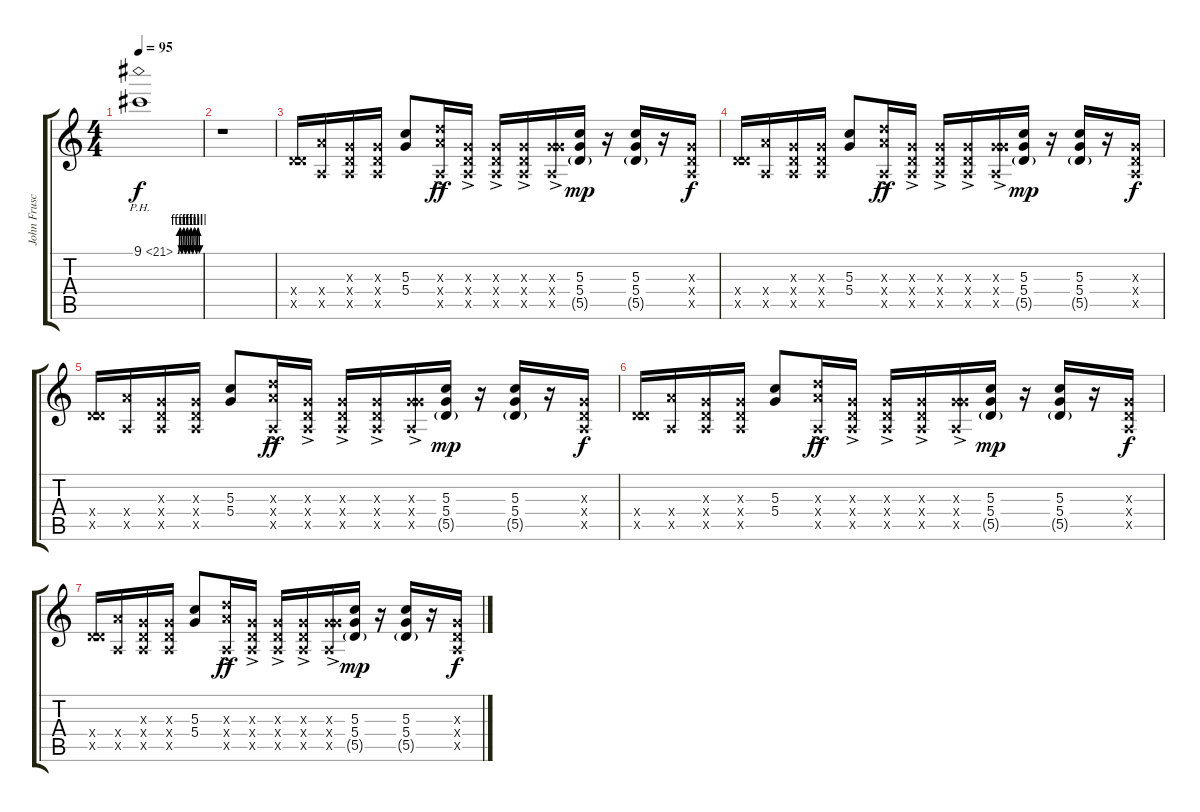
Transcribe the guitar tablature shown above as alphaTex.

\track ("John Frusciante/Guitar" "John Frusc") {instrument distortionguitar}
\staff {score tabs}
\tuning (E4 B3 G3 D3 A2 E2) {hide}
\ts (4 4)
\tempo 95
\clef g2
\ks c
9.1{be (custom 0 0 5 4 10 0 15 4 20 0 25 4 30 0 35 4 40 0 45 4 51 0 55 4 60 0) ph 12}.1{dy f} |
r.1 |
(0.4{x} 5.5{x}).16 (7.4{x} 0.5{x}).16 (0.3{x} 0.4{x} 0.5{x}).16 (0.3{x} 0.4{x} 0.5{x}).16 (5.3 5.4).8 (7.3{ac x} 7.4{ac x} 0.5{ac x}).16{dy ff} (0.3{x} 0.4{ac x} 0.5{x}).16 (0.3{x} 0.4{ac x} 0.5{x}).16 (0.3{x} 0.4{ac x} 0.5{x}).16 (0.3{x} 5.4{ac x} 0.5{x}).16 (5.3 5.4 5.5{g}).16{dy mp} r.16 (5.3 5.4 5.5{g}).16 r.16 (0.3{x} 0.4{x} 0.5{x}).16{dy f} |
(0.4{x} 5.5{x}).16 (7.4{x} 0.5{x}).16 (0.3{x} 0.4{x} 0.5{x}).16 (0.3{x} 0.4{x} 0.5{x}).16 (5.3 5.4).8 (7.3{ac x} 7.4{ac x} 0.5{ac x}).16{dy ff} (0.3{x} 0.4{ac x} 0.5{x}).16 (0.3{x} 0.4{ac x} 0.5{x}).16 (0.3{x} 0.4{ac x} 0.5{x}).16 (0.3{x} 5.4{ac x} 0.5{x}).16 (5.3 5.4 5.5{g}).16{dy mp} r.16 (5.3 5.4 5.5{g}).16 r.16 (0.3{x} 0.4{x} 0.5{x}).16{dy f} |
(0.4{x} 5.5{x}).16 (7.4{x} 0.5{x}).16 (0.3{x} 0.4{x} 0.5{x}).16 (0.3{x} 0.4{x} 0.5{x}).16 (5.3 5.4).8 (7.3{ac x} 7.4{ac x} 0.5{ac x}).16{dy ff} (0.3{x} 0.4{ac x} 0.5{x}).16 (0.3{x} 0.4{ac x} 0.5{x}).16 (0.3{x} 0.4{ac x} 0.5{x}).16 (0.3{x} 5.4{ac x} 0.5{x}).16 (5.3 5.4 5.5{g}).16{dy mp} r.16 (5.3 5.4 5.5{g}).16 r.16 (0.3{x} 0.4{x} 0.5{x}).16{dy f} |
(0.4{x} 5.5{x}).16 (7.4{x} 0.5{x}).16 (0.3{x} 0.4{x} 0.5{x}).16 (0.3{x} 0.4{x} 0.5{x}).16 (5.3 5.4).8 (7.3{ac x} 7.4{ac x} 0.5{ac x}).16{dy ff} (0.3{x} 0.4{ac x} 0.5{x}).16 (0.3{x} 0.4{ac x} 0.5{x}).16 (0.3{x} 0.4{ac x} 0.5{x}).16 (0.3{x} 5.4{ac x} 0.5{x}).16 (5.3 5.4 5.5{g}).16{dy mp} r.16 (5.3 5.4 5.5{g}).16 r.16 (0.3{x} 0.4{x} 0.5{x}).16{dy f} |
(0.4{x} 5.5{x}).16 (7.4{x} 0.5{x}).16 (0.3{x} 0.4{x} 0.5{x}).16 (0.3{x} 0.4{x} 0.5{x}).16 (5.3 5.4).8 (7.3{ac x} 7.4{ac x} 0.5{ac x}).16{dy ff} (0.3{x} 0.4{ac x} 0.5{x}).16 (0.3{x} 0.4{ac x} 0.5{x}).16 (0.3{x} 0.4{ac x} 0.5{x}).16 (0.3{x} 5.4{ac x} 0.5{x}).16 (5.3 5.4 5.5{g}).16{dy mp} r.16 (5.3 5.4 5.5{g}).16 r.16 (0.3{x} 0.4{x} 0.5{x}).16{dy f}
